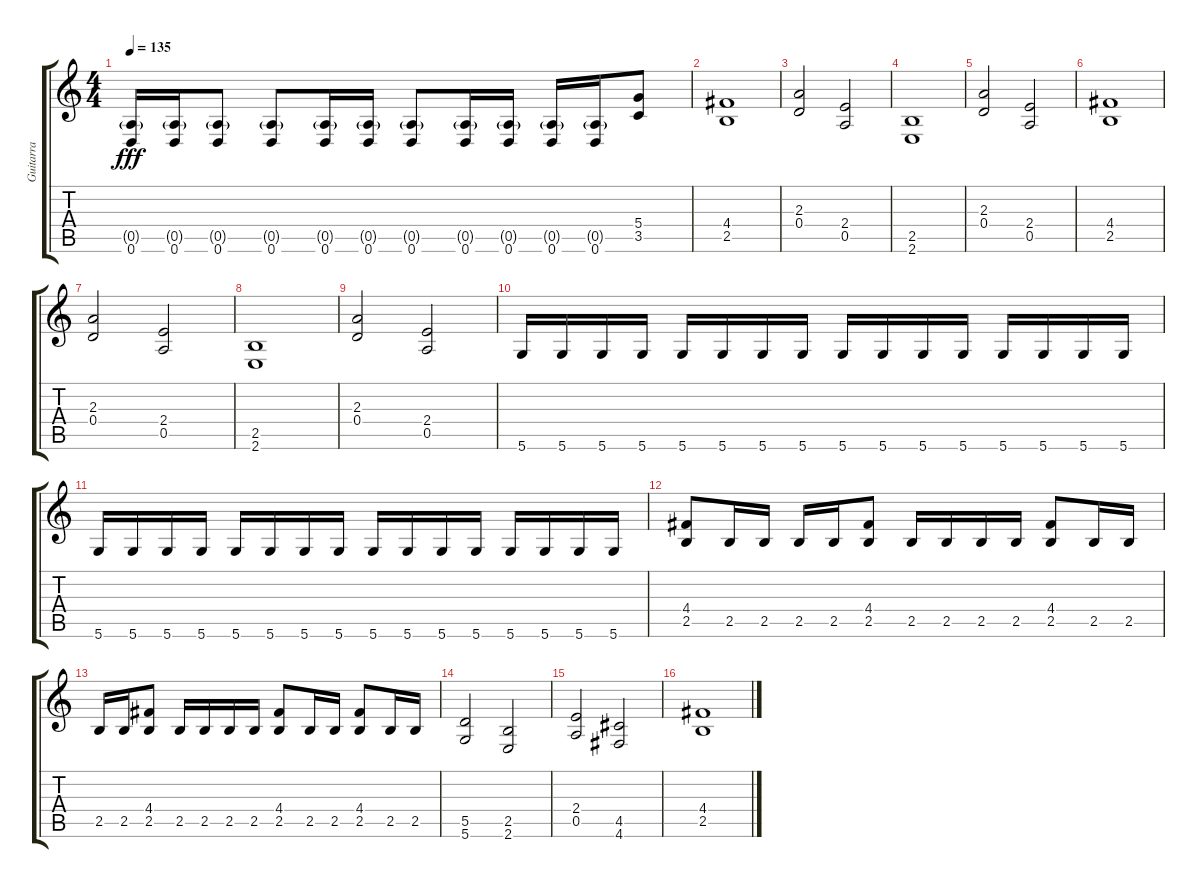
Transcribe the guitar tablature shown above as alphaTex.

\track ("Guitarra" "Guitarra") {instrument distortionguitar}
\staff {score tabs}
\tuning (E4 B3 G3 D3 A2 D2) {hide}
\ts (4 4)
\tempo 135
\clef g2
\ks c
(0.5{g} 0.6).16{dy fff} (0.5{g} 0.6).16 (0.5{g} 0.6).8 (0.5{g} 0.6).8 (0.5{g} 0.6).16 (0.5{g} 0.6).16 (0.5{g} 0.6).8 (0.5{g} 0.6).16 (0.5{g} 0.6).16 (0.5{g} 0.6).16 (0.5{g} 0.6).16 (5.4 3.5).8 |
(4.4 2.5).1 |
(2.3 0.4).2 (2.4 0.5).2 |
(2.5 2.6).1 |
(2.3 0.4).2 (2.4 0.5).2 |
(4.4 2.5).1 |
(2.3 0.4).2 (2.4 0.5).2 |
(2.5 2.6).1 |
(2.3 0.4).2 (2.4 0.5).2 |
5.6.16 5.6.16 5.6.16 5.6.16 5.6.16 5.6.16 5.6.16 5.6.16 5.6.16 5.6.16 5.6.16 5.6.16 5.6.16 5.6.16 5.6.16 5.6.16 |
5.6.16 5.6.16 5.6.16 5.6.16 5.6.16 5.6.16 5.6.16 5.6.16 5.6.16 5.6.16 5.6.16 5.6.16 5.6.16 5.6.16 5.6.16 5.6.16 |
(4.4 2.5).8 2.5.16 2.5.16 2.5.16 2.5.16 (4.4 2.5).8 2.5.16 2.5.16 2.5.16 2.5.16 (4.4 2.5).8 2.5.16 2.5.16 |
2.5.16 2.5.16 (4.4 2.5).8 2.5.16 2.5.16 2.5.16 2.5.16 (4.4 2.5).8 2.5.16 2.5.16 (4.4 2.5).8 2.5.16 2.5.16 |
(5.5 5.6).2 (2.5 2.6).2 |
(2.4 0.5).2 (4.5 4.6).2 |
(4.4 2.5).1
